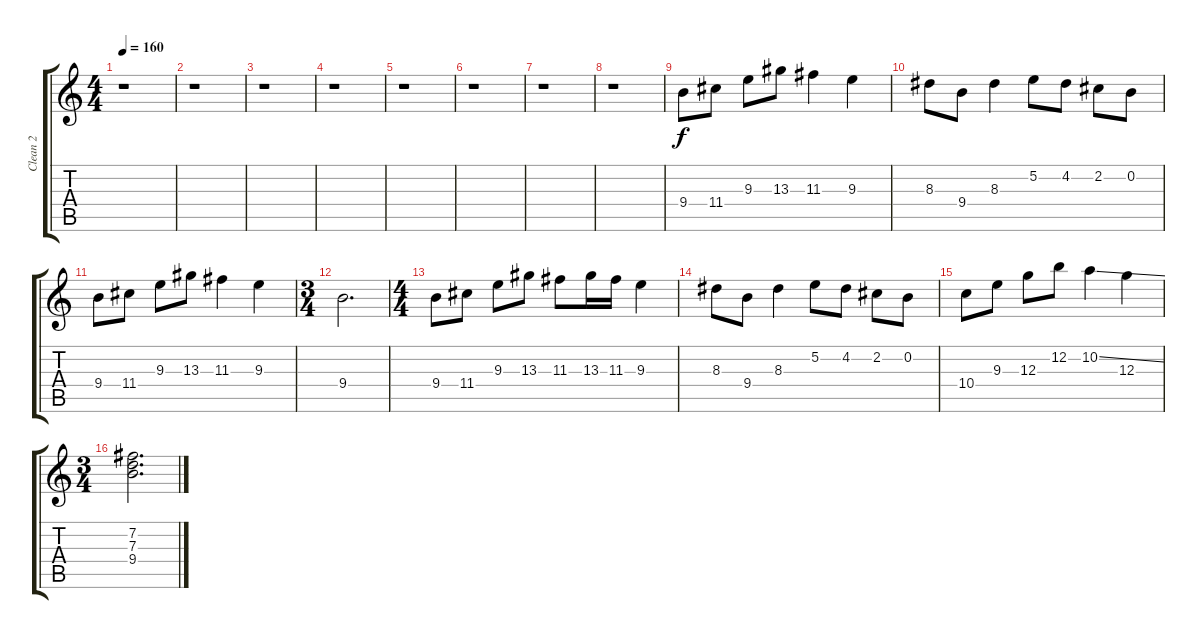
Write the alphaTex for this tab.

\track ("Clean 2" "Clean 2") {instrument electricguitarclean}
\staff {score tabs}
\tuning (E4 B3 G3 D3 A2 E2) {hide}
\ts (4 4)
\tempo 160
\clef g2
\ks c
r.1{dy f} |
r.1 |
r.1 |
r.1 |
r.1 |
r.1 |
r.1 |
r.1 |
9.4.8 11.4.8 9.3.8 13.3.8 11.3.4 9.3.4 |
8.3.8 9.4.8 8.3.4 5.2.8 4.2.8 2.2.8 0.2.8 |
9.4.8 11.4.8 9.3.8 13.3.8 11.3.4 9.3.4 |
\ts (3 4)
9.4.2{d} |
\ts (4 4)
9.4.8 11.4.8 9.3.8 13.3.8 11.3.8 13.3.16 11.3.16 9.3.4 |
8.3.8 9.4.8 8.3.4 5.2.8 4.2.8 2.2.8 0.2.8 |
10.4.8 9.3.8 12.3.8 12.2.8 10.2{ss}.4 12.3.4 |
\ts (3 4)
(7.2 7.3 9.4).2{d}
